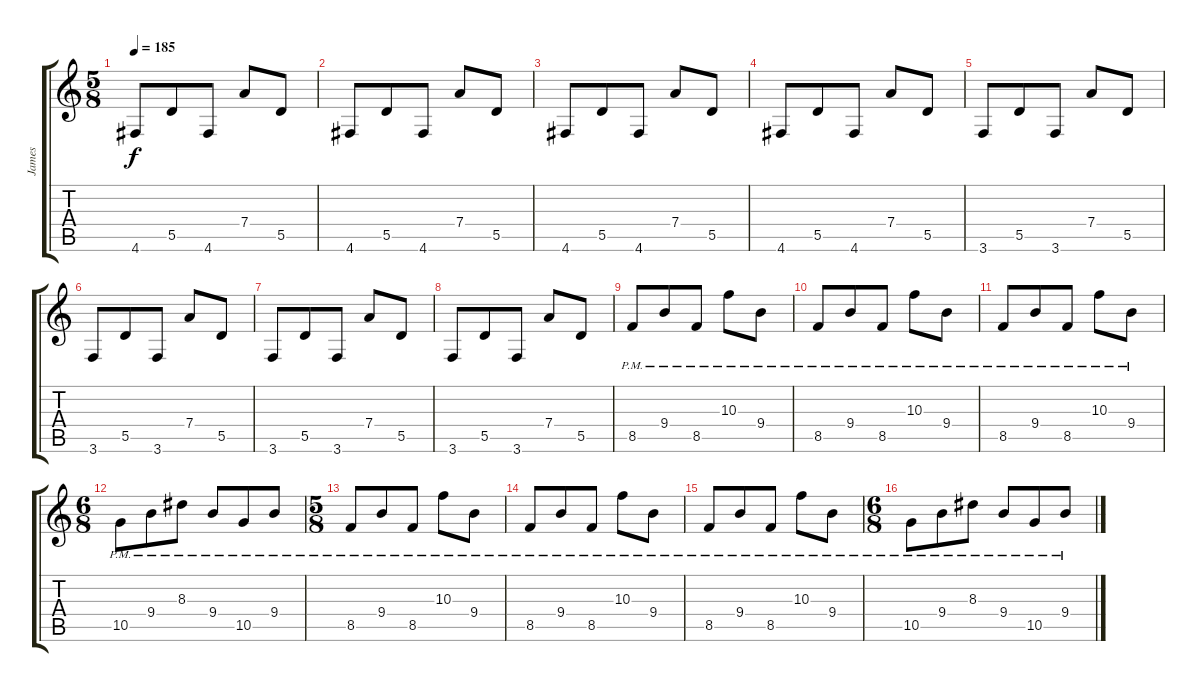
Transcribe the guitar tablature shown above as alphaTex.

\track ("James" "James") {instrument electricguitarjazz}
\staff {score tabs}
\tuning (E4 B3 G3 D3 A2 D2) {hide}
\ts (5 8)
\tempo 185
\clef g2
\ks c
4.6.8{dy f} 5.5.8 4.6.8 7.4.8 5.5.8 |
4.6.8 5.5.8 4.6.8 7.4.8 5.5.8 |
4.6.8 5.5.8 4.6.8 7.4.8 5.5.8 |
4.6.8 5.5.8 4.6.8 7.4.8 5.5.8 |
3.6.8 5.5.8 3.6.8 7.4.8 5.5.8 |
3.6.8 5.5.8 3.6.8 7.4.8 5.5.8 |
3.6.8 5.5.8 3.6.8 7.4.8 5.5.8 |
3.6.8 5.5.8 3.6.8 7.4.8 5.5.8 |
8.5{pm}.8 9.4{pm}.8 8.5{pm}.8 10.3{pm}.8 9.4{pm}.8 |
8.5{pm}.8 9.4{pm}.8 8.5{pm}.8 10.3{pm}.8 9.4{pm}.8 |
8.5{pm}.8 9.4{pm}.8 8.5{pm}.8 10.3{pm}.8 9.4{pm}.8 |
\ts (6 8)
10.5{pm}.8 9.4{pm}.8 8.3{pm}.8 9.4{pm}.8 10.5{pm}.8 9.4{pm}.8 |
\ts (5 8)
8.5{pm}.8 9.4{pm}.8 8.5{pm}.8 10.3{pm}.8 9.4{pm}.8 |
8.5{pm}.8 9.4{pm}.8 8.5{pm}.8 10.3{pm}.8 9.4{pm}.8 |
8.5{pm}.8 9.4{pm}.8 8.5{pm}.8 10.3{pm}.8 9.4{pm}.8 |
\ts (6 8)
10.5{pm}.8 9.4{pm}.8 8.3{pm}.8 9.4{pm}.8 10.5{pm}.8 9.4{pm}.8
